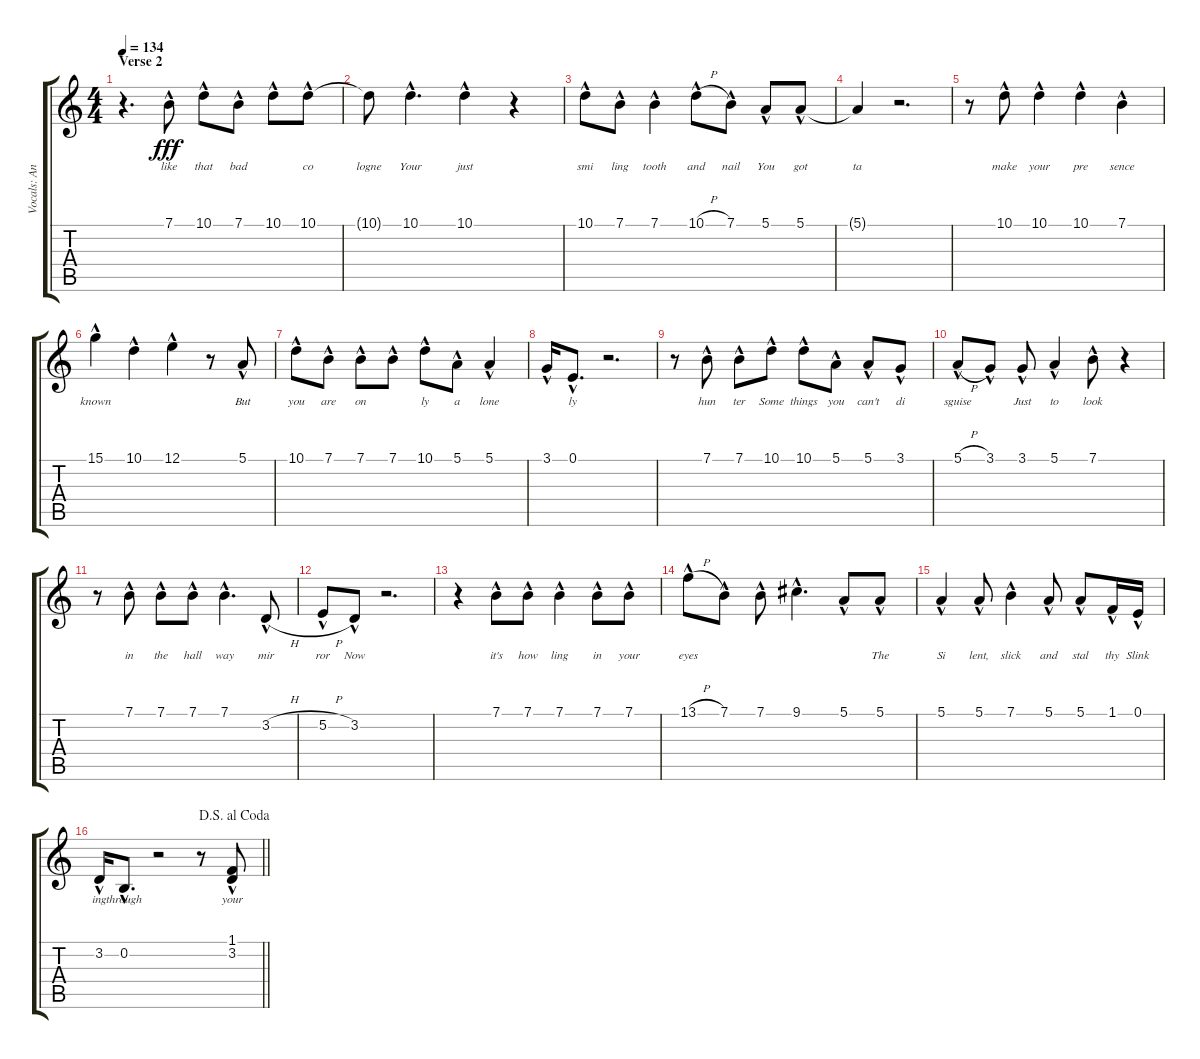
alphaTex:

\track ("Vocals: Ann" "Vocals: An") {instrument lead2sawtooth}
\staff {score tabs}
\tuning (E4 B3 G3 D3 A2 E2) {hide}
\ts (4 4)
\section ("" "Verse 2")
\tempo 134
\clef g2
\ks c
r.4{d dy fff} 7.1{hac}.8{lyrics (0 "like") lyrics (1 "") lyrics (2 "") lyrics (3 "") lyrics (4 "")} 10.1{hac}.8{lyrics (0 "that") lyrics (1 "") lyrics (2 "") lyrics (3 "") lyrics (4 "")} 7.1{hac}.8{lyrics (0 "bad") lyrics (1 "") lyrics (2 "") lyrics (3 "") lyrics (4 "")} 10.1{hac}.8{lyrics (0 "") lyrics (1 "") lyrics (2 "") lyrics (3 "") lyrics (4 "")} 10.1{hac}.8{lyrics (0 "co") lyrics (1 "") lyrics (2 "") lyrics (3 "") lyrics (4 "")} |
10.1{t}.8{lyrics (0 "logne") lyrics (1 "") lyrics (2 "") lyrics (3 "") lyrics (4 "")} 10.1{hac}.4{d lyrics (0 "Your") lyrics (1 "") lyrics (2 "") lyrics (3 "") lyrics (4 "")} 10.1{hac}.4{lyrics (0 "just") lyrics (1 "") lyrics (2 "") lyrics (3 "") lyrics (4 "")} r.4 |
10.1{hac}.8{lyrics (0 "smi") lyrics (1 "") lyrics (2 "") lyrics (3 "") lyrics (4 "")} 7.1{hac}.8{lyrics (0 "ling") lyrics (1 "") lyrics (2 "") lyrics (3 "") lyrics (4 "")} 7.1{hac}.4{lyrics (0 "tooth") lyrics (1 "") lyrics (2 "") lyrics (3 "") lyrics (4 "")} 10.1{h hac}.8{lyrics (0 "and") lyrics (1 "") lyrics (2 "") lyrics (3 "") lyrics (4 "")} 7.1{hac}.8{lyrics (0 "nail") lyrics (1 "") lyrics (2 "") lyrics (3 "") lyrics (4 "")} 5.1{hac}.8{lyrics (0 "You") lyrics (1 "") lyrics (2 "") lyrics (3 "") lyrics (4 "")} 5.1{hac}.8{lyrics (0 "got") lyrics (1 "") lyrics (2 "") lyrics (3 "") lyrics (4 "")} |
5.1{t}.4{lyrics (0 "ta") lyrics (1 "") lyrics (2 "") lyrics (3 "") lyrics (4 "")} r.2{d} |
r.8 10.1{hac}.8{lyrics (0 "make") lyrics (1 "") lyrics (2 "") lyrics (3 "") lyrics (4 "")} 10.1{hac}.4{lyrics (0 "your") lyrics (1 "") lyrics (2 "") lyrics (3 "") lyrics (4 "")} 10.1{hac}.4{lyrics (0 "pre") lyrics (1 "") lyrics (2 "") lyrics (3 "") lyrics (4 "")} 7.1{hac}.4{lyrics (0 "sence") lyrics (1 "") lyrics (2 "") lyrics (3 "") lyrics (4 "")} |
15.1{hac}.4{lyrics (0 "known") lyrics (1 "") lyrics (2 "") lyrics (3 "") lyrics (4 "")} 10.1{hac}.4{lyrics (0 "") lyrics (1 "") lyrics (2 "") lyrics (3 "") lyrics (4 "")} 12.1{hac}.4{lyrics (0 "") lyrics (1 "") lyrics (2 "") lyrics (3 "") lyrics (4 "")} r.8 5.1{hac}.8{lyrics (0 "But") lyrics (1 "") lyrics (2 "") lyrics (3 "") lyrics (4 "")} |
10.1{hac}.8{lyrics (0 "you") lyrics (1 "") lyrics (2 "") lyrics (3 "") lyrics (4 "")} 7.1{hac}.8{lyrics (0 "are") lyrics (1 "") lyrics (2 "") lyrics (3 "") lyrics (4 "")} 7.1{hac}.8{lyrics (0 "on") lyrics (1 "") lyrics (2 "") lyrics (3 "") lyrics (4 "")} 7.1{hac}.8{lyrics (0 "") lyrics (1 "") lyrics (2 "") lyrics (3 "") lyrics (4 "")} 10.1{hac}.8{lyrics (0 "ly") lyrics (1 "") lyrics (2 "") lyrics (3 "") lyrics (4 "")} 5.1{hac}.8{lyrics (0 "a") lyrics (1 "") lyrics (2 "") lyrics (3 "") lyrics (4 "")} 5.1{hac}.4{lyrics (0 "lone") lyrics (1 "") lyrics (2 "") lyrics (3 "") lyrics (4 "")} |
3.1{hac}.16{lyrics (0 "") lyrics (1 "") lyrics (2 "") lyrics (3 "") lyrics (4 "")} 0.1{hac}.8{d lyrics (0 "ly") lyrics (1 "") lyrics (2 "") lyrics (3 "") lyrics (4 "")} r.2{d} |
r.8 7.1{hac}.8{lyrics (0 "hun") lyrics (1 "") lyrics (2 "") lyrics (3 "") lyrics (4 "")} 7.1{hac}.8{lyrics (0 "ter") lyrics (1 "") lyrics (2 "") lyrics (3 "") lyrics (4 "")} 10.1{hac}.8{lyrics (0 "Some") lyrics (1 "") lyrics (2 "") lyrics (3 "") lyrics (4 "")} 10.1{hac}.8{lyrics (0 "things") lyrics (1 "") lyrics (2 "") lyrics (3 "") lyrics (4 "")} 5.1{hac}.8{lyrics (0 "you") lyrics (1 "") lyrics (2 "") lyrics (3 "") lyrics (4 "")} 5.1{hac}.8{lyrics (0 "can't") lyrics (1 "") lyrics (2 "") lyrics (3 "") lyrics (4 "")} 3.1{hac}.8{lyrics (0 "di") lyrics (1 "") lyrics (2 "") lyrics (3 "") lyrics (4 "")} |
5.1{h hac}.8{lyrics (0 "sguise") lyrics (1 "") lyrics (2 "") lyrics (3 "") lyrics (4 "")} 3.1{hac}.8{lyrics (0 "") lyrics (1 "") lyrics (2 "") lyrics (3 "") lyrics (4 "")} 3.1{hac}.8{lyrics (0 "Just") lyrics (1 "") lyrics (2 "") lyrics (3 "") lyrics (4 "")} 5.1{hac}.4{lyrics (0 "to") lyrics (1 "") lyrics (2 "") lyrics (3 "") lyrics (4 "")} 7.1{hac}.8{lyrics (0 "look") lyrics (1 "") lyrics (2 "") lyrics (3 "") lyrics (4 "")} r.4 |
r.8 7.1{hac}.8{lyrics (0 "in") lyrics (1 "") lyrics (2 "") lyrics (3 "") lyrics (4 "")} 7.1{hac}.8{lyrics (0 "the") lyrics (1 "") lyrics (2 "") lyrics (3 "") lyrics (4 "")} 7.1{hac}.8{lyrics (0 "hall") lyrics (1 "") lyrics (2 "") lyrics (3 "") lyrics (4 "")} 7.1{hac}.4{d lyrics (0 "way") lyrics (1 "") lyrics (2 "") lyrics (3 "") lyrics (4 "")} 3.2{h hac}.8{lyrics (0 "mir") lyrics (1 "") lyrics (2 "") lyrics (3 "") lyrics (4 "")} |
5.2{h hac}.8{lyrics (0 "ror") lyrics (1 "") lyrics (2 "") lyrics (3 "") lyrics (4 "")} 3.2{hac}.8{lyrics (0 "Now") lyrics (1 "") lyrics (2 "") lyrics (3 "") lyrics (4 "")} r.2{d} |
r.4 7.1{hac}.8{lyrics (0 "it's") lyrics (1 "") lyrics (2 "") lyrics (3 "") lyrics (4 "")} 7.1{hac}.8{lyrics (0 "how") lyrics (1 "") lyrics (2 "") lyrics (3 "") lyrics (4 "")} 7.1{hac}.4{lyrics (0 "ling") lyrics (1 "") lyrics (2 "") lyrics (3 "") lyrics (4 "")} 7.1{hac}.8{lyrics (0 "in") lyrics (1 "") lyrics (2 "") lyrics (3 "") lyrics (4 "")} 7.1{hac}.8{lyrics (0 "your") lyrics (1 "") lyrics (2 "") lyrics (3 "") lyrics (4 "")} |
13.1{h hac}.8{lyrics (0 "eyes") lyrics (1 "") lyrics (2 "") lyrics (3 "") lyrics (4 "")} 7.1{hac}.8{lyrics (0 "") lyrics (1 "") lyrics (2 "") lyrics (3 "") lyrics (4 "")} 7.1{hac}.8{lyrics (0 "") lyrics (1 "") lyrics (2 "") lyrics (3 "") lyrics (4 "")} 9.1{hac}.4{d lyrics (0 "") lyrics (1 "") lyrics (2 "") lyrics (3 "") lyrics (4 "")} 5.1{hac}.8{lyrics (0 "") lyrics (1 "") lyrics (2 "") lyrics (3 "") lyrics (4 "")} 5.1{hac}.8{lyrics (0 "The") lyrics (1 "") lyrics (2 "") lyrics (3 "") lyrics (4 "")} |
5.1{hac}.4{lyrics (0 "Si") lyrics (1 "") lyrics (2 "") lyrics (3 "") lyrics (4 "")} 5.1{hac}.8{lyrics (0 "lent,") lyrics (1 "") lyrics (2 "") lyrics (3 "") lyrics (4 "")} 7.1{hac}.4{lyrics (0 "slick") lyrics (1 "") lyrics (2 "") lyrics (3 "") lyrics (4 "")} 5.1{hac}.8{lyrics (0 "and") lyrics (1 "") lyrics (2 "") lyrics (3 "") lyrics (4 "")} 5.1{hac}.8{lyrics (0 "stal") lyrics (1 "") lyrics (2 "") lyrics (3 "") lyrics (4 "")} 1.1{hac}.16{lyrics (0 "thy") lyrics (1 "") lyrics (2 "") lyrics (3 "") lyrics (4 "")} 0.1{hac}.16{lyrics (0 "Slink") lyrics (1 "") lyrics (2 "") lyrics (3 "") lyrics (4 "")} |
\jump dalsegnoalcoda
\barLineRight lightlight
3.2{hac}.16{lyrics (0 "ing") lyrics (1 "") lyrics (2 "") lyrics (3 "") lyrics (4 "")} 0.2{hac}.8{d lyrics (0 "through") lyrics (1 "") lyrics (2 "") lyrics (3 "") lyrics (4 "")} r.2 r.8 (1.1{hac} 3.2{hac}).8{lyrics (0 "your") lyrics (1 "") lyrics (2 "") lyrics (3 "") lyrics (4 "")}
